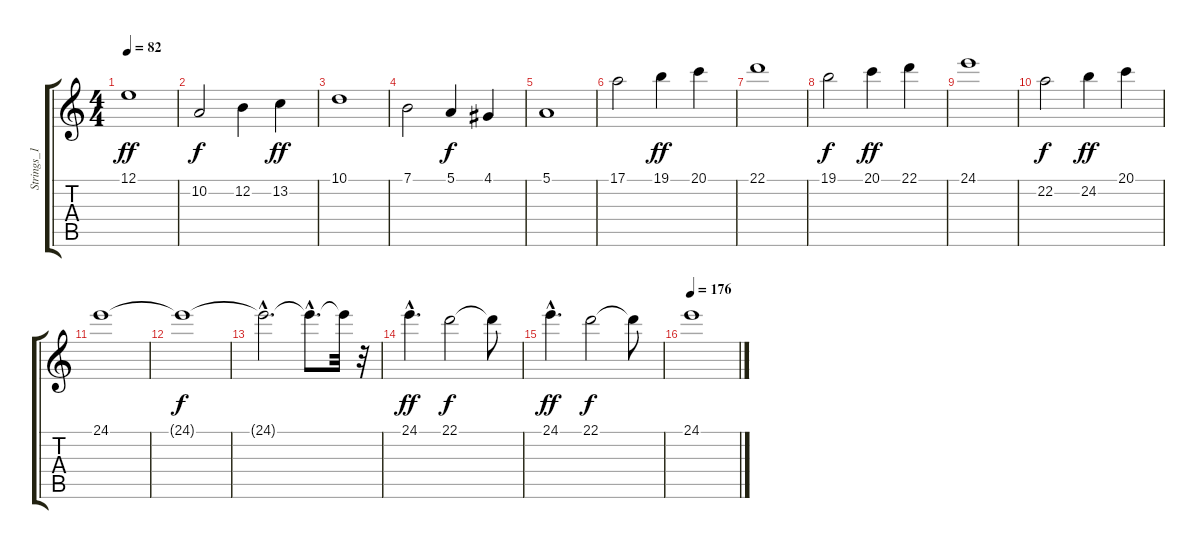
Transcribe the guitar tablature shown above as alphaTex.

\track ("Strings_1" "Strings_1") {instrument stringensemble1}
\staff {score tabs}
\tuning (E4 B3 G3 D3 A2 E2) {hide}
\ts (4 4)
\tempo 82
\clef g2
\ks c
12.1.1{dy ff} |
10.2.2{dy f} 12.2.4 13.2.4{dy ff} |
10.1.1 |
7.1.2 5.1.4{dy f} 4.1.4 |
5.1.1 |
17.1.2 19.1.4{dy ff} 20.1.4 |
22.1.1 |
19.1.2{dy f} 20.1.4{dy ff} 22.1.4 |
24.1.1 |
22.2.2{dy f} 24.2.4{dy ff} 20.1.4 |
24.1.1 |
24.1{t}.1{dy f} |
24.1{hac t}.2{d} 24.1{hac t}.8{d} 24.1{t}.32 r.32 |
24.1{hac}.4{d dy ff} 22.1.2{dy f} 22.1{t}.8 |
24.1{hac}.4{d dy ff} 22.1.2{dy f} 22.1{t}.8 |
\tempo 176
24.1.1
